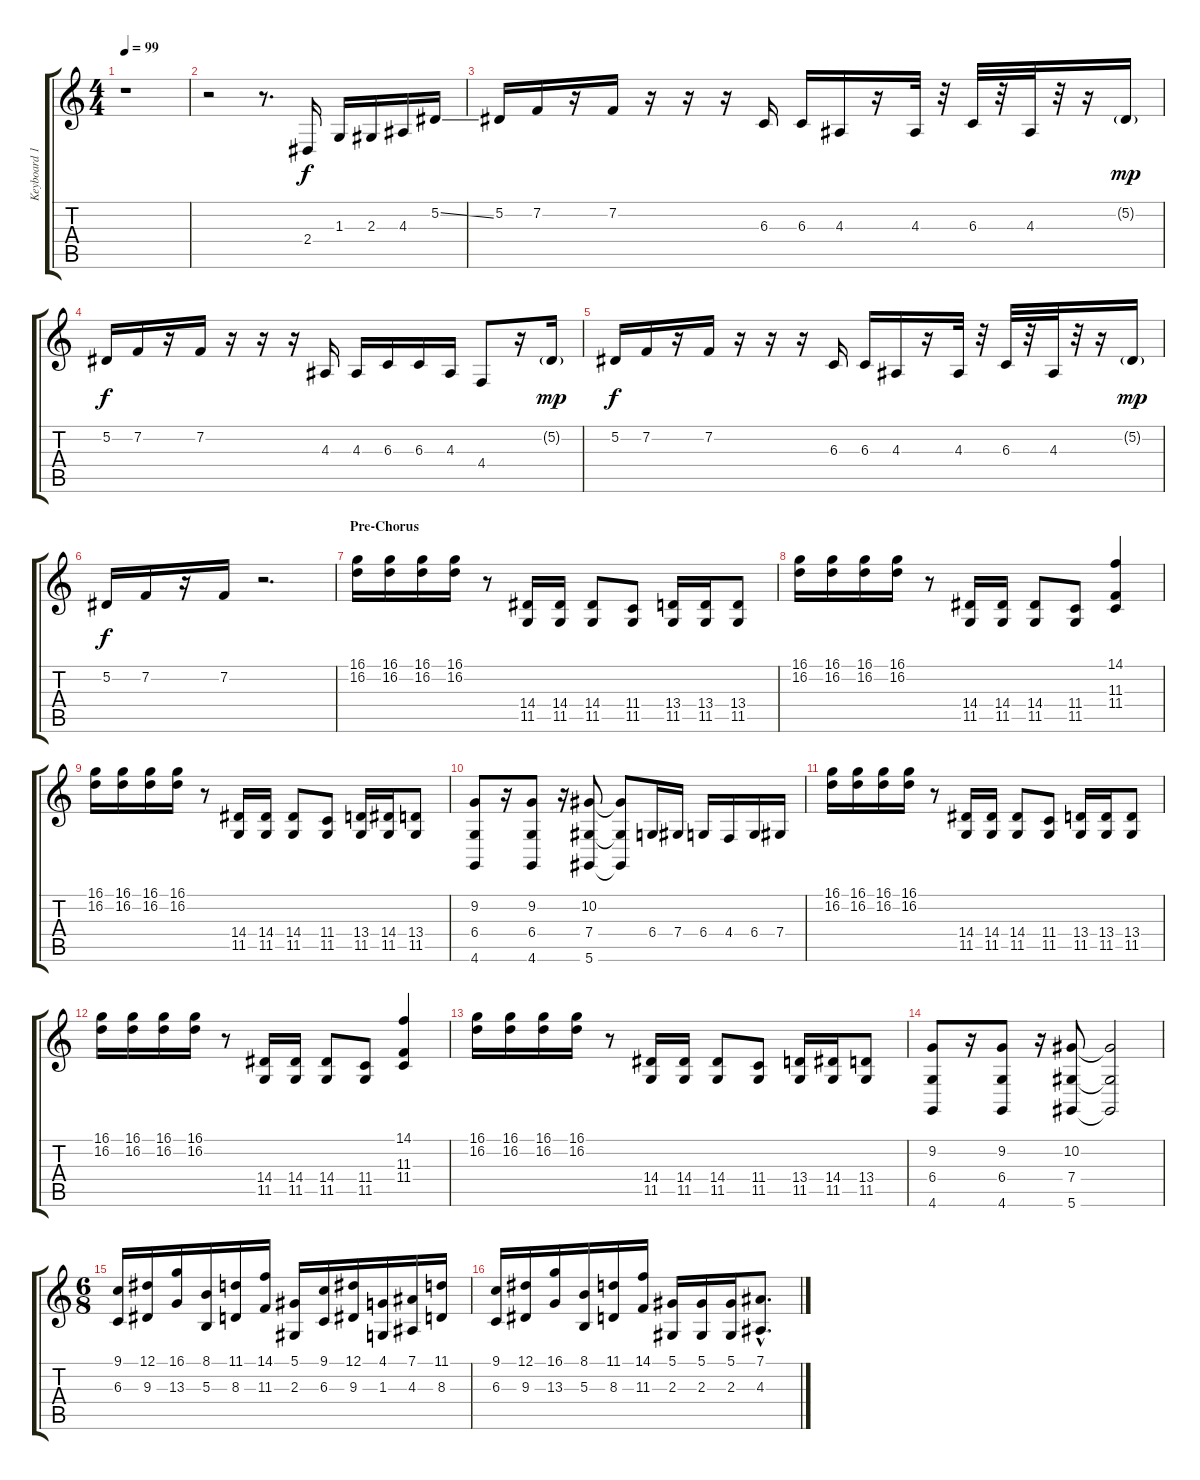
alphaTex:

\track ("Keyboard 1" "Keyboard 1") {instrument stringensemble1}
\staff {score tabs}
\tuning (Eb4 Bb3 Gb3 Db3 Ab2 Eb2) {hide}
\ts (4 4)
\tempo 99
\clef g2
\ks c
r.1{dy f} |
r.2{volume 8 instrument lead8bassandlead} r.8{d} 2.4.16 1.3.16 2.3.16 4.3.16 5.2{ss}.16 |
5.2.16 7.2.16 r.16 7.2.16 r.16 r.16 r.16 6.3.16 6.3.16 4.3.16 r.16 4.3.32 r.32 6.3.32 r.32 4.3.32 r.32 r.16 5.2{g}.16{dy mp} |
5.2.16{dy f} 7.2.16 r.16 7.2.16 r.16 r.16 r.16 4.3.16 4.3.16 6.3.16 6.3.16 4.3.16 4.4.8 r.16 5.2{g}.16{dy mp} |
5.2.16{dy f} 7.2.16 r.16 7.2.16 r.16 r.16 r.16 6.3.16 6.3.16 4.3.16 r.16 4.3.32 r.32 6.3.32 r.32 4.3.32 r.32 r.16 5.2{g}.16{dy mp} |
5.2.16{dy f} 7.2.16 r.16 7.2.16 r.2{d} |
\section ("" "Pre-Chorus")
(16.1 16.2).16{volume 11 instrument stringensemble1} (16.1 16.2).16 (16.1 16.2).16 (16.1 16.2).16 r.8 (14.4 11.5).16 (14.4 11.5).16 (14.4 11.5).8 (11.4 11.5).8 (13.4 11.5).16 (13.4 11.5).16 (13.4 11.5).8 |
(16.1 16.2).16 (16.1 16.2).16 (16.1 16.2).16 (16.1 16.2).16 r.8 (14.4 11.5).16 (14.4 11.5).16 (14.4 11.5).8 (11.4 11.5).8 (14.1 11.3 11.4).4 |
(16.1 16.2).16 (16.1 16.2).16 (16.1 16.2).16 (16.1 16.2).16 r.8 (14.4 11.5).16 (14.4 11.5).16 (14.4 11.5).8 (11.4 11.5).8 (13.4 11.5).16 (14.4 11.5).16 (13.4 11.5).8 |
(9.2 6.4 4.6).8 r.16 (9.2 6.4 4.6).8 r.16 (10.2 7.4 5.6).8 (10.2{t} 7.4{t} 5.6{t}).8 6.4.16 7.4.16 6.4.16 4.4.16 6.4.16 7.4.16 |
(16.1 16.2).16 (16.1 16.2).16 (16.1 16.2).16 (16.1 16.2).16 r.8 (14.4 11.5).16 (14.4 11.5).16 (14.4 11.5).8 (11.4 11.5).8 (13.4 11.5).16 (13.4 11.5).16 (13.4 11.5).8 |
(16.1 16.2).16 (16.1 16.2).16 (16.1 16.2).16 (16.1 16.2).16 r.8 (14.4 11.5).16 (14.4 11.5).16 (14.4 11.5).8 (11.4 11.5).8 (14.1 11.3 11.4).4 |
(16.1 16.2).16 (16.1 16.2).16 (16.1 16.2).16 (16.1 16.2).16 r.8 (14.4 11.5).16 (14.4 11.5).16 (14.4 11.5).8 (11.4 11.5).8 (13.4 11.5).16 (14.4 11.5).16 (13.4 11.5).8 |
(9.2 6.4 4.6).8 r.16 (9.2 6.4 4.6).8 r.16 (10.2 7.4 5.6).8 (10.2{t} 7.4{t} 5.6{t}).2 |
\ts (6 8)
\section ("" "")
(9.1 6.3).16 (12.1 9.3).16 (16.1 13.3).16 (8.1 5.3).16 (11.1 8.3).16 (14.1 11.3).16 (5.1 2.3).16 (9.1 6.3).16 (12.1 9.3).16 (4.1 1.3).16 (7.1 4.3).16 (11.1 8.3).16 |
(9.1 6.3).16 (12.1 9.3).16 (16.1 13.3).16 (8.1 5.3).16 (11.1 8.3).16 (14.1 11.3).16 (5.1 2.3).16 (5.1 2.3).16 (5.1 2.3).16 (7.1{hac} 4.3{hac}).8{d}
